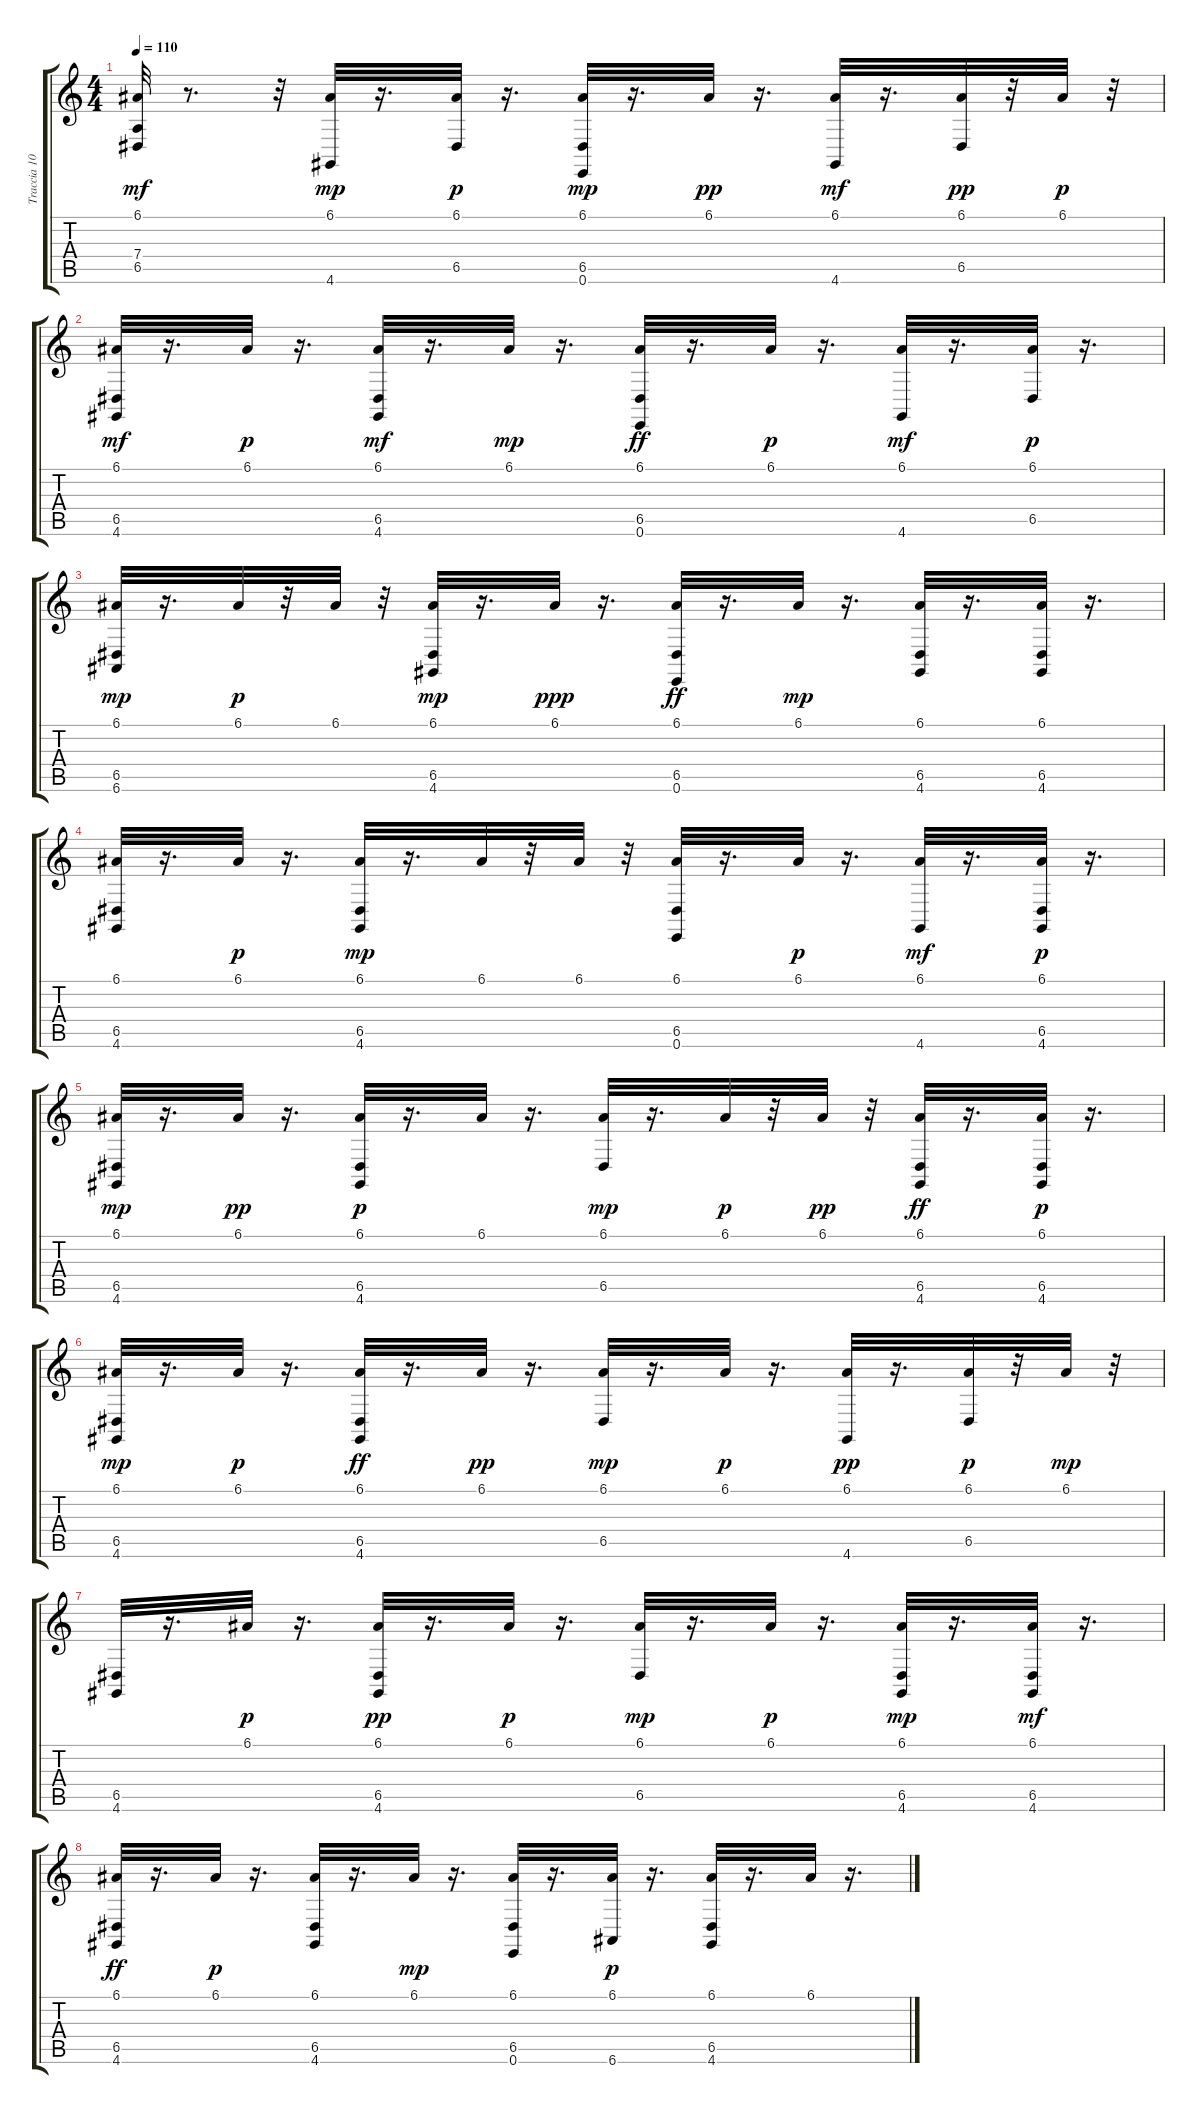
\track ("Traccia 10" "Traccia 10") {mute instrument acousticgrandpiano}
\staff {score tabs}
\tuning (E4 B3 G3 D3 A2 E2) {hide}
\ts (4 4)
\tempo 110
\clef g2
\ks c
(6.1 7.4 6.5).32{dy mf} r.8{d} r.32 (6.1 4.6).32{dy mp} r.16{d} (6.1 6.5).32{dy p} r.16{d} (6.1 6.5 0.6).32{dy mp} r.16{d} 6.1.32{dy pp} r.16{d} (6.1 4.6).32{dy mf} r.16{d} (6.1 6.5).32{dy pp} r.32 6.1.32{dy p} r.32 |
(6.1 6.5 4.6).32{dy mf} r.16{d} 6.1.32{dy p} r.16{d} (6.1 6.5 4.6).32{dy mf} r.16{d} 6.1.32{dy mp} r.16{d} (6.1 6.5 0.6).32{dy ff} r.16{d} 6.1.32{dy p} r.16{d} (6.1 4.6).32{dy mf} r.16{d} (6.1 6.5).32{dy p} r.16{d} |
(6.1 6.5 6.6).32{dy mp} r.16{d} 6.1.32{dy p} r.32 6.1.32 r.32 (6.1 6.5 4.6).32{dy mp} r.16{d} 6.1.32{dy ppp} r.16{d} (6.1 6.5 0.6).32{dy ff} r.16{d} 6.1.32{dy mp} r.16{d} (6.1 6.5 4.6).32 r.16{d} (6.1 6.5 4.6).32 r.16{d} |
(6.1 6.5 4.6).32 r.16{d} 6.1.32{dy p} r.16{d} (6.1 6.5 4.6).32{dy mp} r.16{d} 6.1.32 r.32 6.1.32 r.32 (6.1 6.5 0.6).32 r.16{d} 6.1.32{dy p} r.16{d} (6.1 4.6).32{dy mf} r.16{d} (6.1 6.5 4.6).32{dy p} r.16{d} |
(6.1 6.5 4.6).32{dy mp} r.16{d} 6.1.32{dy pp} r.16{d} (6.1 6.5 4.6).32{dy p} r.16{d} 6.1.32 r.16{d} (6.1 6.5).32{dy mp} r.16{d} 6.1.32{dy p} r.32 6.1.32{dy pp} r.32 (6.1 6.5 4.6).32{dy ff} r.16{d} (6.1 6.5 4.6).32{dy p} r.16{d} |
(6.1 6.5 4.6).32{dy mp} r.16{d} 6.1.32{dy p} r.16{d} (6.1 6.5 4.6).32{dy ff} r.16{d} 6.1.32{dy pp} r.16{d} (6.1 6.5).32{dy mp} r.16{d} 6.1.32{dy p} r.16{d} (6.1 4.6).32{dy pp} r.16{d} (6.1 6.5).32{dy p} r.32 6.1.32{dy mp} r.32 |
(6.5 4.6).32 r.16{d} 6.1.32{dy p} r.16{d} (6.1 6.5 4.6).32{dy pp} r.16{d} 6.1.32{dy p} r.16{d} (6.1 6.5).32{dy mp} r.16{d} 6.1.32{dy p} r.16{d} (6.1 6.5 4.6).32{dy mp} r.16{d} (6.1 6.5 4.6).32{dy mf} r.16{d} |
(6.1 6.5 4.6).32{dy ff} r.16{d} 6.1.32{dy p} r.16{d} (6.1 6.5 4.6).32 r.16{d} 6.1.32{dy mp} r.16{d} (6.1 6.5 0.6).32 r.16{d} (6.1 6.6).32{dy p} r.16{d} (6.1 6.5 4.6).32 r.16{d} 6.1.32 r.16{d}
